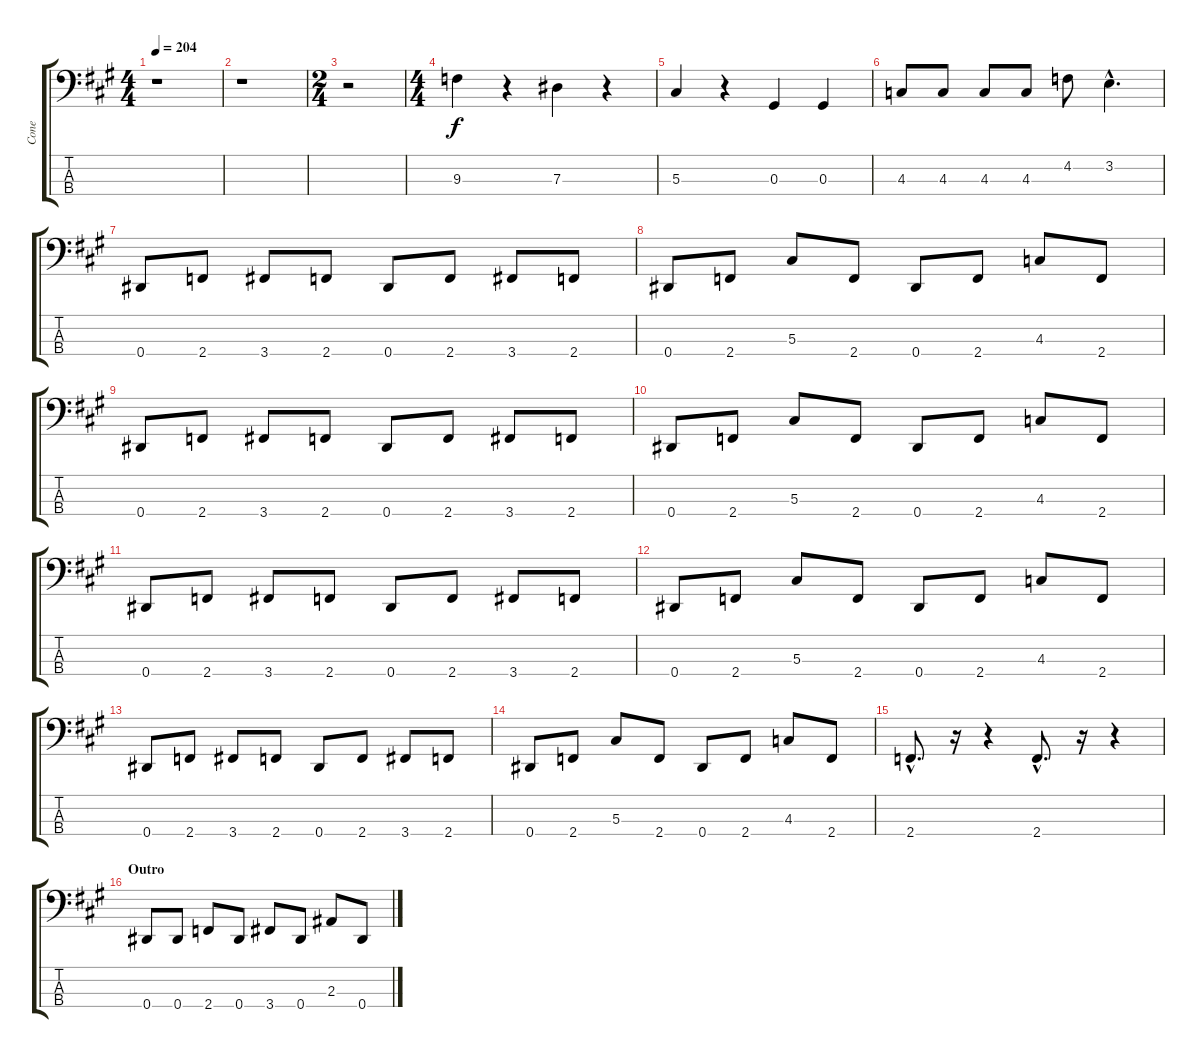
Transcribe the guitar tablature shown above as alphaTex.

\track ("Cone" "Cone") {instrument electricbassfinger}
\staff {score tabs}
\tuning (Gb2 Db2 Ab1 Eb1) {hide}
\ts (4 4)
\tempo 204
\clef f4
\ks a
r.1{dy f} |
r.1 |
\ts (2 4)
r.2 |
\ts (4 4)
9.3.4 r.4 7.3.4 r.4 |
5.3.4 r.4 0.3.4 0.3.4 |
4.3.8 4.3.8 4.3.8 4.3.8 4.2.8 3.2{hac}.4{d} |
0.4.8 2.4.8 3.4.8 2.4.8 0.4.8 2.4.8 3.4.8 2.4.8 |
0.4.8 2.4.8 5.3.8 2.4.8 0.4.8 2.4.8 4.3.8 2.4.8 |
0.4.8 2.4.8 3.4.8 2.4.8 0.4.8 2.4.8 3.4.8 2.4.8 |
0.4.8 2.4.8 5.3.8 2.4.8 0.4.8 2.4.8 4.3.8 2.4.8 |
0.4.8 2.4.8 3.4.8 2.4.8 0.4.8 2.4.8 3.4.8 2.4.8 |
0.4.8 2.4.8 5.3.8 2.4.8 0.4.8 2.4.8 4.3.8 2.4.8 |
0.4.8 2.4.8 3.4.8 2.4.8 0.4.8 2.4.8 3.4.8 2.4.8 |
0.4.8 2.4.8 5.3.8 2.4.8 0.4.8 2.4.8 4.3.8 2.4.8 |
2.4{hac}.8{d} r.16 r.4 2.4{hac}.8{d} r.16 r.4 |
\section ("" "Outro")
0.4.8 0.4.8 2.4.8 0.4.8 3.4.8 0.4.8 2.3.8 0.4.8
